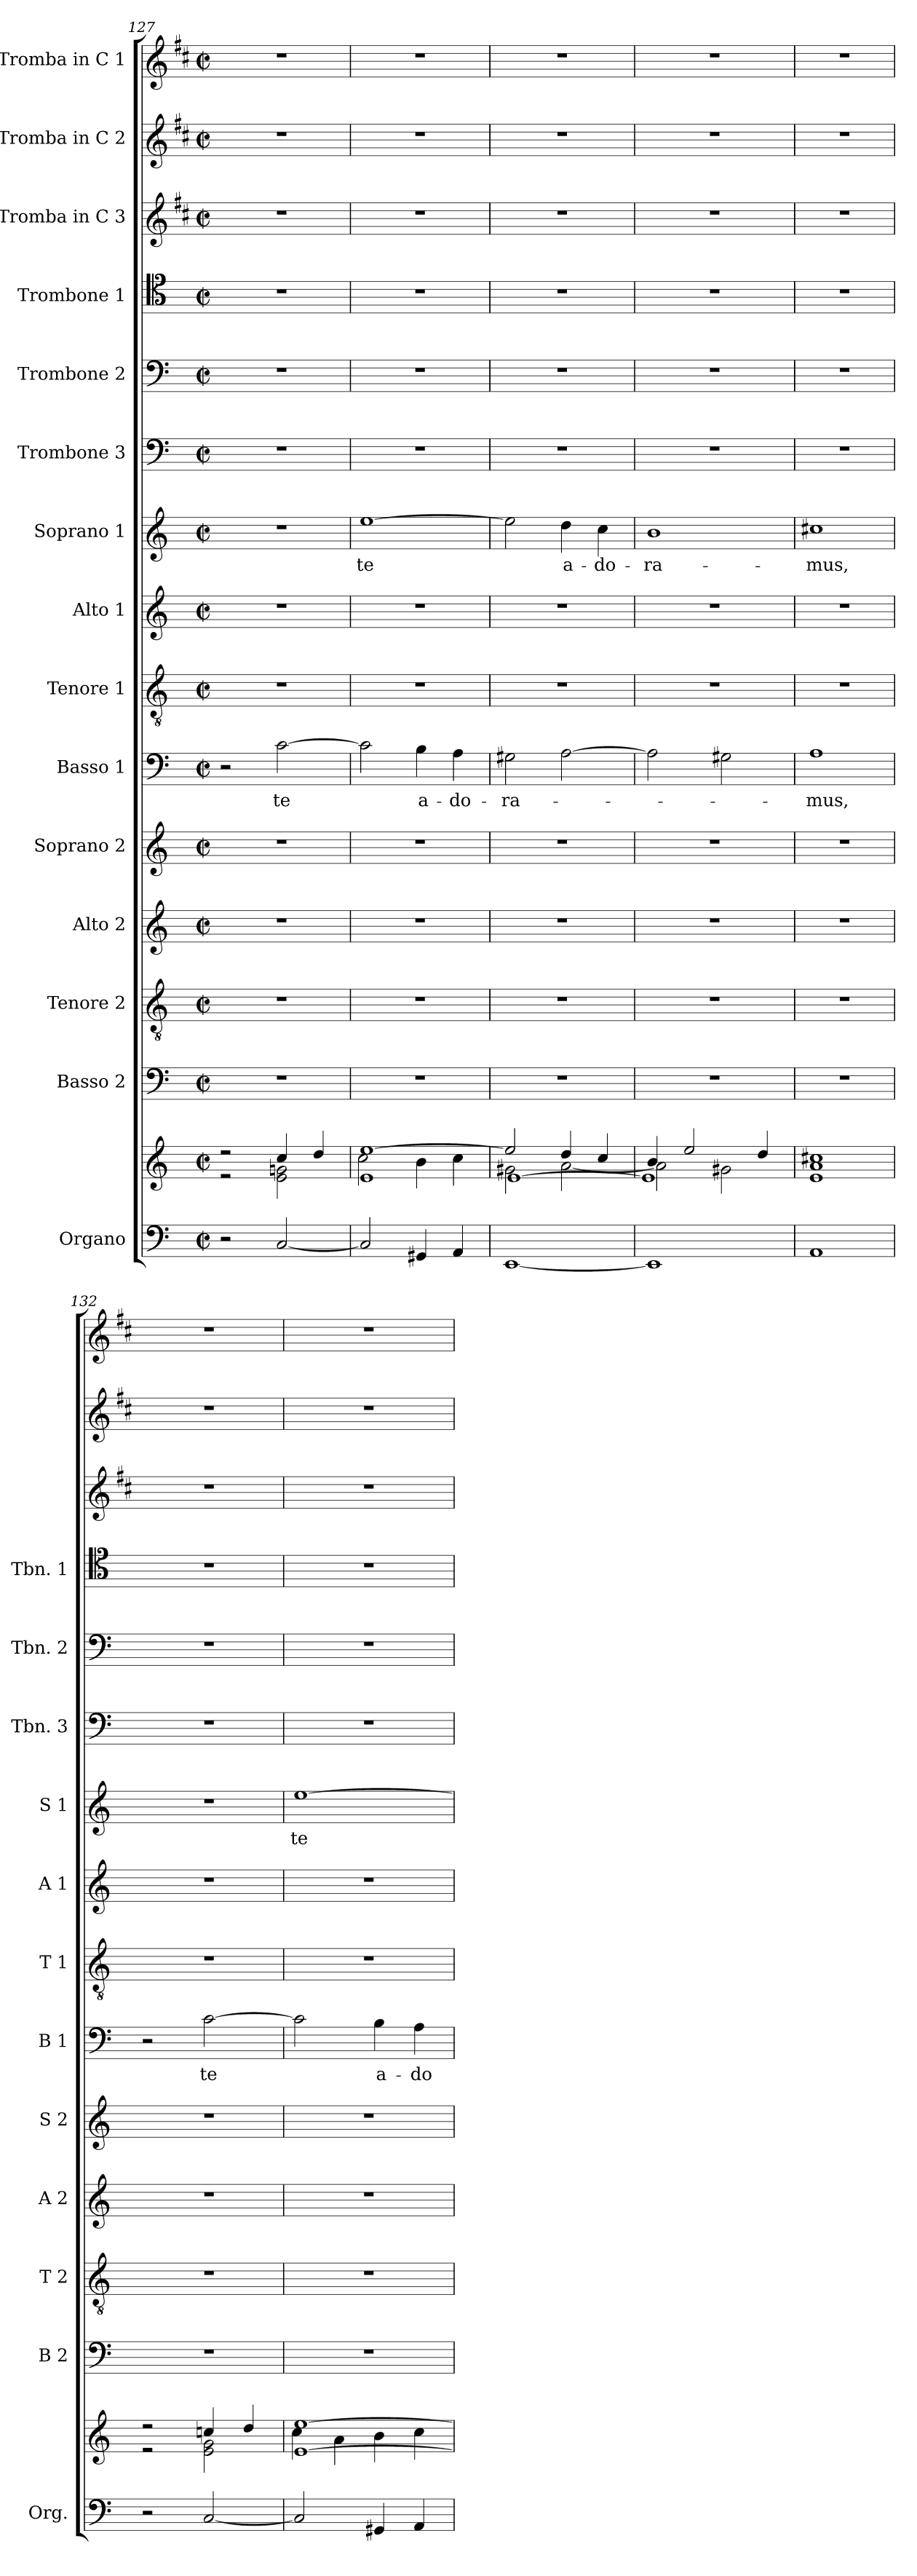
**kern	**kern	**kern	**kern	**kern	**kern	**kern	**text	**kern	**kern	**kern	**text	**kern	**kern	**kern	**kern	**kern	**kern
*part15	*part15	*part14	*part13	*part12	*part11	*part10	*part10	*part9	*part8	*part7	*part7	*part6	*part5	*part4	*part3	*part2	*part1
*staff16	*staff15	*staff14	*staff13	*staff12	*staff11	*staff10	*staff10	*staff9	*staff8	*staff7	*staff7	*staff6	*staff5	*staff4	*staff3	*staff2	*staff1
*I"Organo	*	*I"Basso 2	*I"Tenore 2	*I"Alto 2	*I"Soprano 2	*I"Basso 1	*	*I"Tenore 1	*I"Alto 1	*I"Soprano 1	*	*I"Trombone 3	*I"Trombone 2	*I"Trombone 1	*I"Tromba in C 3	*I"Tromba in C 2	*I"Tromba in C 1
*I'Org.	*	*I'B 2	*I'T 2	*I'A 2	*I'S 2	*I'B 1	*	*I'T 1	*I'A 1	*I'S 1	*	*I'Tbn. 3	*I'Tbn. 2	*I'Tbn. 1	*	*	*
*clefF4	*clefG2	*clefF4	*clefGv2	*clefG2	*clefG2	*clefF4	*	*clefGv2	*clefG2	*clefG2	*	*clefF4	*clefF4	*clefC4	*clefG2	*clefG2	*clefG2
*	*	*	*	*	*	*	*	*	*	*	*	*	*	*	*ITrd1c2	*ITrd1c2	*ITrd1c2
*k[]	*k[]	*k[]	*k[]	*k[]	*k[]	*k[]	*	*k[]	*k[]	*k[]	*	*k[]	*k[]	*k[]	*k[]	*k[]	*k[]
*a:	*a:	*a:	*a:	*a:	*a:	*a:	*	*a:	*a:	*a:	*	*a:	*a:	*a:	*a:	*a:	*a:
*M2/2	*M2/2	*M2/2	*M2/2	*M2/2	*M2/2	*M2/2	*	*M2/2	*M2/2	*M2/2	*	*M2/2	*M2/2	*M2/2	*M2/2	*M2/2	*M2/2
*met(c|)	*met(c|)	*met(c|)	*met(c|)	*met(c|)	*met(c|)	*met(c|)	*	*met(c|)	*met(c|)	*met(c|)	*	*met(c|)	*met(c|)	*met(c|)	*met(c|)	*met(c|)	*met(c|)
=127	=127	=127	=127	=127	=127	=127	=127	=127	=127	=127	=127	=127	=127	=127	=127	=127	=127
*	*^	*	*	*	*	*	*	*	*	*	*	*	*	*	*	*	*
2r	2r	2r	1r	1r	1r	1r	2r	.	1r	1r	1r	.	1r	1r	1r	1r	1r	1r
[2C/	4cc/	2e\ 2gn\	.	.	.	.	[2c\	te	.	.	.	.	.	.	.	.	.	.
.	4dd/	.	.	.	.	.	.	.	.	.	.	.	.	.	.	.	.	.
=128	=128	=128	=128	=128	=128	=128	=128	=128	=128	=128	=128	=128	=128	=128	=128	=128	=128	=128
2C/]	1e [>1ee	2cc\	1r	1r	1r	1r	2c\]	.	1r	1r	[1ee	te	1r	1r	1r	1r	1r	1r
4GG#X/	.	4b\	.	.	.	.	4B\	a-	.	.	.	.	.	.	.	.	.	.
4AA/	.	4cc\	.	.	.	.	4A\	-do-	.	.	.	.	.	.	.	.	.	.
=129	=129	=129	=129	=129	=129	=129	=129	=129	=129	=129	=129	=129	=129	=129	=129	=129	=129	=129
*	*	*^	*	*	*	*	*	*	*	*	*	*	*	*	*	*	*	*
[1EE	2ee/]	2g#X\	[1e	1r	1r	1r	1r	2G#X\	-ra-	1r	1r	2ee\]	.	1r	1r	1r	1r	1r	1r
.	4dd/	[<2a\	.	.	.	.	.	[2A\	.	.	.	4dd\	a-	.	.	.	.	.	.
.	4cc/	.	.	.	.	.	.	.	.	.	.	4cc\	-do-	.	.	.	.	.	.
=130	=130	=130	=130	=130	=130	=130	=130	=130	=130	=130	=130	=130	=130	=130	=130	=130	=130	=130	=130
1EE]	4b/	2a\]	1e]	1r	1r	1r	1r	2A\]	.	1r	1r	1b	-ra-	1r	1r	1r	1r	1r	1r
.	2ee/	.	.	.	.	.	.	.	.	.	.	.	.	.	.	.	.	.	.
.	.	2g#X\	.	.	.	.	.	2G#X\	.	.	.	.	.	.	.	.	.	.	.
.	4dd/	.	.	.	.	.	.	.	.	.	.	.	.	.	.	.	.	.	.
*	*	*v	*v	*	*	*	*	*	*	*	*	*	*	*	*	*	*	*	*
=131	=131	=131	=131	=131	=131	=131	=131	=131	=131	=131	=131	=131	=131	=131	=131	=131	=131	=131
1AA	1cc#X	1e 1a	1r	1r	1r	1r	1A	-mus,	1r	1r	1cc#X	-mus,	1r	1r	1r	1r	1r	1r
=132	=132	=132	=132	=132	=132	=132	=132	=132	=132	=132	=132	=132	=132	=132	=132	=132	=132	=132
2r	2r	2r	1r	1r	1r	1r	2r	.	1r	1r	1r	.	1r	1r	1r	1r	1r	1r
[2C/	4ccn/	2e\ 2g\	.	.	.	.	[2c\	te	.	.	.	.	.	.	.	.	.	.
.	4dd/	.	.	.	.	.	.	.	.	.	.	.	.	.	.	.	.	.
!!LO:PB:g=z
=133	=133	=133	=133	=133	=133	=133	=133	=133	=133	=133	=133	=133	=133	=133	=133	=133	=133	=133
2C/]	[<1e [>1ee	4cc\	1r	1r	1r	1r	2c\]	.	1r	1r	[1ee	te	1r	1r	1r	1r	1r	1r
.	.	4a\	.	.	.	.	.	.	.	.	.	.	.	.	.	.	.	.
4GG#X/	.	4b\	.	.	.	.	4B\	a-	.	.	.	.	.	.	.	.	.	.
4AA/	.	4cc\	.	.	.	.	4A\	-do-	.	.	.	.	.	.	.	.	.	.
*	*v	*v	*	*	*	*	*	*	*	*	*	*	*	*	*	*	*	*
=	=	=	=	=	=	=	=	=	=	=	=	=	=	=	=	=	=
*-	*-	*-	*-	*-	*-	*-	*-	*-	*-	*-	*-	*-	*-	*-	*-	*-	*-
